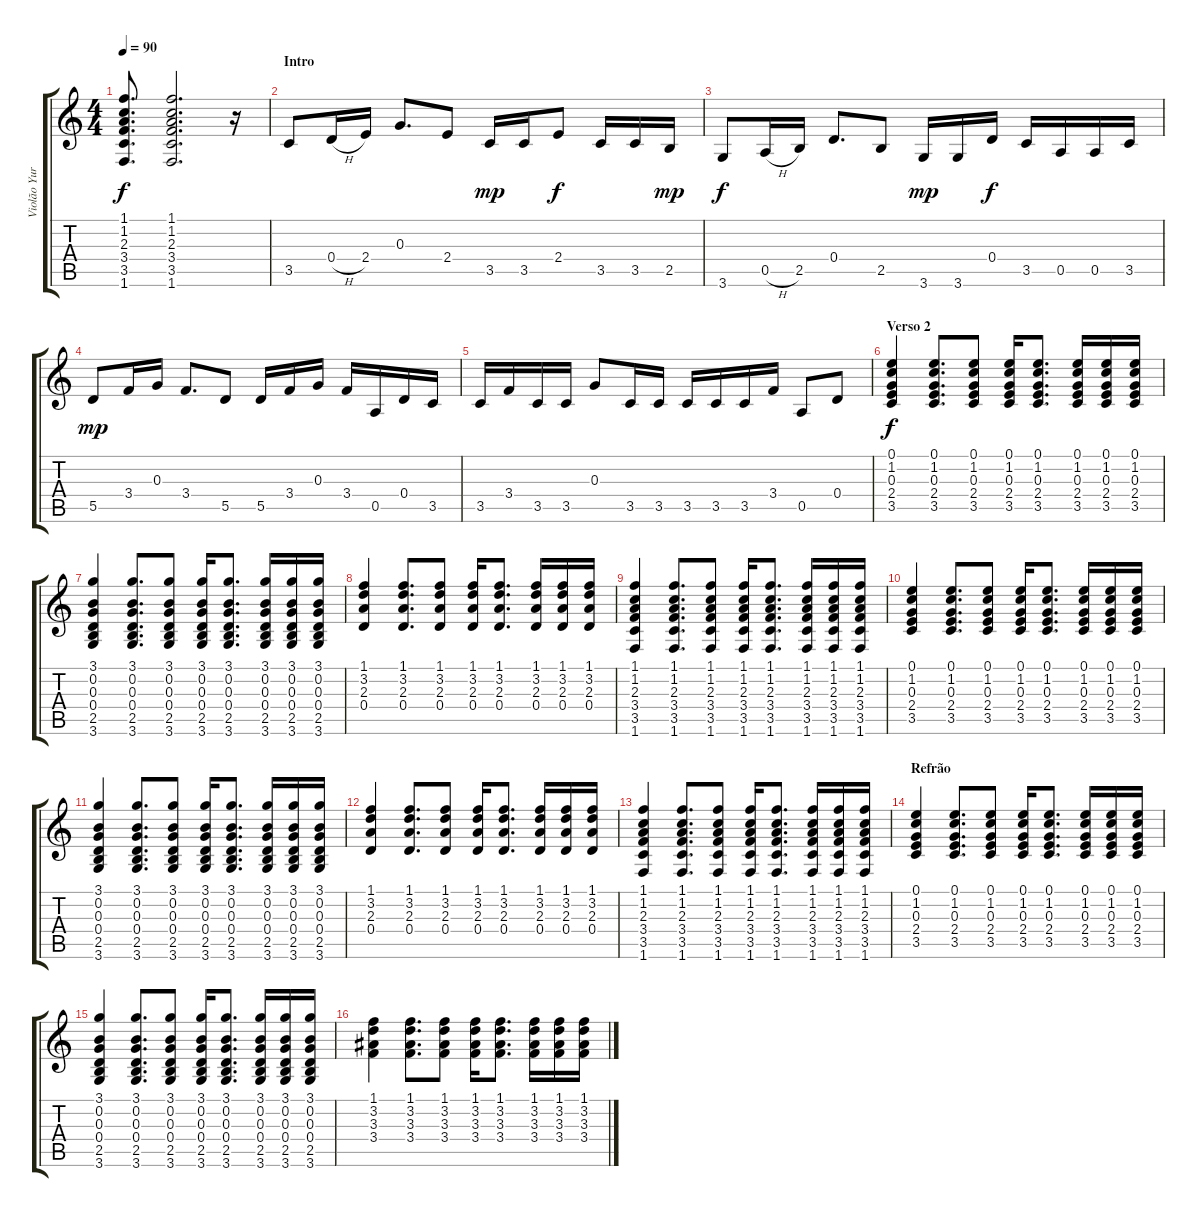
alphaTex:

\track ("Violão Yuri" "Violão Yur") {instrument acousticguitarnylon}
\staff {score tabs}
\tuning (E4 B3 G3 D3 A2 E2) {hide}
\ts (4 4)
\tempo 90
\clef g2
\ks c
(1.1 1.2 2.3 3.4 3.5 1.6).8{d dy f} (1.1 1.2 2.3 3.4 3.5 1.6).2{d} r.16 |
\section ("" "Intro")
3.5.8 0.4{h}.16 2.4.16 0.3.8{d} 2.4.8 3.5.16{dy mp} 3.5.16 2.4.8{dy f} 3.5.16 3.5.16 2.5.16{dy mp} |
3.6.8{dy f} 0.5{h}.16 2.5.16 0.4.8{d} 2.5.8 3.6.16{dy mp} 3.6.16 0.4.16{dy f} 3.5.16 0.5.16 0.5.16 3.5.16 |
5.5.8{dy mp} 3.4.16 0.3.16 3.4.8{d} 5.5.8 5.5.16 3.4.16 0.3.16 3.4.16 0.5.16 0.4.16 3.5.16 |
3.5.16 3.4.16 3.5.16 3.5.16 0.3.8 3.5.16 3.5.16 3.5.16 3.5.16 3.5.16 3.4.16 0.5.8 0.4.8 |
\section ("" "Verso 2")
(0.1 1.2 0.3 2.4 3.5).4{dy f} (0.1 1.2 0.3 2.4 3.5).8{d} (0.1 1.2 0.3 2.4 3.5).8 (0.1 1.2 0.3 2.4 3.5).16 (0.1 1.2 0.3 2.4 3.5).8{d} (0.1 1.2 0.3 2.4 3.5).16 (0.1 1.2 0.3 2.4 3.5).16 (0.1 1.2 0.3 2.4 3.5).16 |
(3.1 0.2 0.3 0.4 2.5 3.6).4 (3.1 0.2 0.3 0.4 2.5 3.6).8{d} (3.1 0.2 0.3 0.4 2.5 3.6).8 (3.1 0.2 0.3 0.4 2.5 3.6).16 (3.1 0.2 0.3 0.4 2.5 3.6).8{d} (3.1 0.2 0.3 0.4 2.5 3.6).16 (3.1 0.2 0.3 0.4 2.5 3.6).16 (3.1 0.2 0.3 0.4 2.5 3.6).16 |
(1.1 3.2 2.3 0.4).4 (1.1 3.2 2.3 0.4).8{d} (1.1 3.2 2.3 0.4).8 (1.1 3.2 2.3 0.4).16 (1.1 3.2 2.3 0.4).8{d} (1.1 3.2 2.3 0.4).16 (1.1 3.2 2.3 0.4).16 (1.1 3.2 2.3 0.4).16 |
(1.1 1.2 2.3 3.4 3.5 1.6).4 (1.1 1.2 2.3 3.4 3.5 1.6).8{d} (1.1 1.2 2.3 3.4 3.5 1.6).8 (1.1 1.2 2.3 3.4 3.5 1.6).16 (1.1 1.2 2.3 3.4 3.5 1.6).8{d} (1.1 1.2 2.3 3.4 3.5 1.6).16 (1.1 1.2 2.3 3.4 3.5 1.6).16 (1.1 1.2 2.3 3.4 3.5 1.6).16 |
(0.1 1.2 0.3 2.4 3.5).4 (0.1 1.2 0.3 2.4 3.5).8{d} (0.1 1.2 0.3 2.4 3.5).8 (0.1 1.2 0.3 2.4 3.5).16 (0.1 1.2 0.3 2.4 3.5).8{d} (0.1 1.2 0.3 2.4 3.5).16 (0.1 1.2 0.3 2.4 3.5).16 (0.1 1.2 0.3 2.4 3.5).16 |
(3.1 0.2 0.3 0.4 2.5 3.6).4 (3.1 0.2 0.3 0.4 2.5 3.6).8{d} (3.1 0.2 0.3 0.4 2.5 3.6).8 (3.1 0.2 0.3 0.4 2.5 3.6).16 (3.1 0.2 0.3 0.4 2.5 3.6).8{d} (3.1 0.2 0.3 0.4 2.5 3.6).16 (3.1 0.2 0.3 0.4 2.5 3.6).16 (3.1 0.2 0.3 0.4 2.5 3.6).16 |
(1.1 3.2 2.3 0.4).4 (1.1 3.2 2.3 0.4).8{d} (1.1 3.2 2.3 0.4).8 (1.1 3.2 2.3 0.4).16 (1.1 3.2 2.3 0.4).8{d} (1.1 3.2 2.3 0.4).16 (1.1 3.2 2.3 0.4).16 (1.1 3.2 2.3 0.4).16 |
(1.1 1.2 2.3 3.4 3.5 1.6).4 (1.1 1.2 2.3 3.4 3.5 1.6).8{d} (1.1 1.2 2.3 3.4 3.5 1.6).8 (1.1 1.2 2.3 3.4 3.5 1.6).16 (1.1 1.2 2.3 3.4 3.5 1.6).8{d} (1.1 1.2 2.3 3.4 3.5 1.6).16 (1.1 1.2 2.3 3.4 3.5 1.6).16 (1.1 1.2 2.3 3.4 3.5 1.6).16 |
\section ("" "Refrão")
(0.1 1.2 0.3 2.4 3.5).4 (0.1 1.2 0.3 2.4 3.5).8{d} (0.1 1.2 0.3 2.4 3.5).8 (0.1 1.2 0.3 2.4 3.5).16 (0.1 1.2 0.3 2.4 3.5).8{d} (0.1 1.2 0.3 2.4 3.5).16 (0.1 1.2 0.3 2.4 3.5).16 (0.1 1.2 0.3 2.4 3.5).16 |
(3.1 0.2 0.3 0.4 2.5 3.6).4 (3.1 0.2 0.3 0.4 2.5 3.6).8{d} (3.1 0.2 0.3 0.4 2.5 3.6).8 (3.1 0.2 0.3 0.4 2.5 3.6).16 (3.1 0.2 0.3 0.4 2.5 3.6).8{d} (3.1 0.2 0.3 0.4 2.5 3.6).16 (3.1 0.2 0.3 0.4 2.5 3.6).16 (3.1 0.2 0.3 0.4 2.5 3.6).16 |
(1.1 3.2 3.3 3.4).4 (1.1 3.2 3.3 3.4).8{d} (1.1 3.2 3.3 3.4).8 (1.1 3.2 3.3 3.4).16 (1.1 3.2 3.3 3.4).8{d} (1.1 3.2 3.3 3.4).16 (1.1 3.2 3.3 3.4).16 (1.1 3.2 3.3 3.4).16
